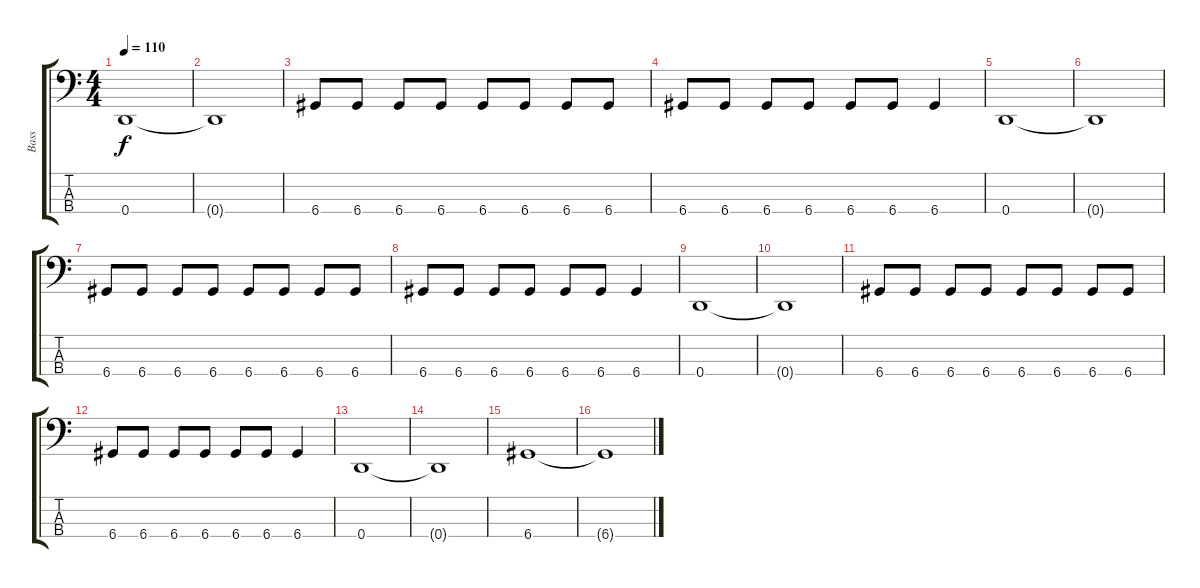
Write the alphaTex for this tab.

\track ("Bass" "Bass") {instrument electricbassfinger}
\staff {score tabs}
\tuning (G2 D2 A1 D1) {hide}
\ts (4 4)
\tempo 110
\clef f4
\ks c
0.4.1{dy f} |
0.4{t}.1 |
6.4.8 6.4.8 6.4.8 6.4.8 6.4.8 6.4.8 6.4.8 6.4.8 |
6.4.8 6.4.8 6.4.8 6.4.8 6.4.8 6.4.8 6.4.4 |
0.4.1 |
0.4{t}.1 |
6.4.8 6.4.8 6.4.8 6.4.8 6.4.8 6.4.8 6.4.8 6.4.8 |
6.4.8 6.4.8 6.4.8 6.4.8 6.4.8 6.4.8 6.4.4 |
0.4.1 |
0.4{t}.1 |
6.4.8 6.4.8 6.4.8 6.4.8 6.4.8 6.4.8 6.4.8 6.4.8 |
6.4.8 6.4.8 6.4.8 6.4.8 6.4.8 6.4.8 6.4.4 |
0.4.1 |
0.4{t}.1 |
6.4.1 |
6.4{t}.1
